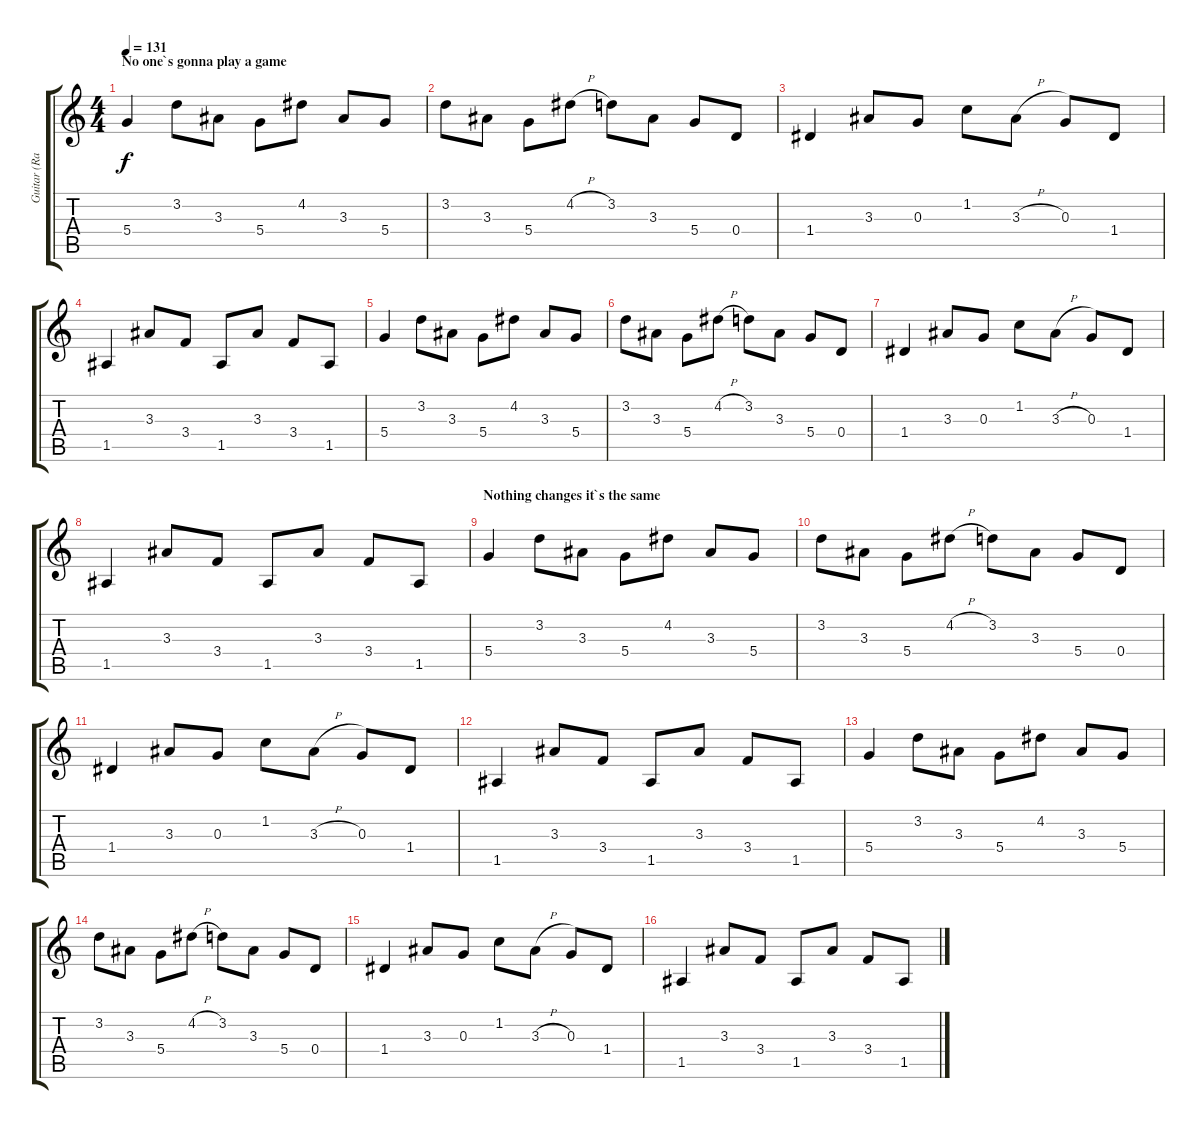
\track ("Guitar (Raldo Useless)" "Guitar (Ra") {instrument electricguitarclean}
\staff {score tabs}
\tuning (E4 B3 G3 D3 A2 E2) {hide}
\ts (4 4)
\section ("" "No one`s gonna play a game")
\tempo 131
\clef g2
\ks c
5.4.4{dy f} 3.2.8 3.3.8 5.4.8 4.2.8 3.3.8 5.4.8 |
3.2.8 3.3.8 5.4.8 4.2{h}.8 3.2.8 3.3.8 5.4.8 0.4.8 |
1.4.4 3.3.8 0.3.8 1.2.8 3.3{h}.8 0.3.8 1.4.8 |
1.5.4 3.3.8 3.4.8 1.5.8 3.3.8 3.4.8 1.5.8 |
5.4.4 3.2.8 3.3.8 5.4.8 4.2.8 3.3.8 5.4.8 |
3.2.8 3.3.8 5.4.8 4.2{h}.8 3.2.8 3.3.8 5.4.8 0.4.8 |
1.4.4 3.3.8 0.3.8 1.2.8 3.3{h}.8 0.3.8 1.4.8 |
1.5.4 3.3.8 3.4.8 1.5.8 3.3.8 3.4.8 1.5.8 |
\section ("" "Nothing changes it`s the same")
5.4.4 3.2.8 3.3.8 5.4.8 4.2.8 3.3.8 5.4.8 |
3.2.8 3.3.8 5.4.8 4.2{h}.8 3.2.8 3.3.8 5.4.8 0.4.8 |
1.4.4 3.3.8 0.3.8 1.2.8 3.3{h}.8 0.3.8 1.4.8 |
1.5.4 3.3.8 3.4.8 1.5.8 3.3.8 3.4.8 1.5.8 |
5.4.4 3.2.8 3.3.8 5.4.8 4.2.8 3.3.8 5.4.8 |
3.2.8 3.3.8 5.4.8 4.2{h}.8 3.2.8 3.3.8 5.4.8 0.4.8 |
1.4.4 3.3.8 0.3.8 1.2.8 3.3{h}.8 0.3.8 1.4.8 |
1.5.4 3.3.8 3.4.8 1.5.8 3.3.8 3.4.8 1.5.8
